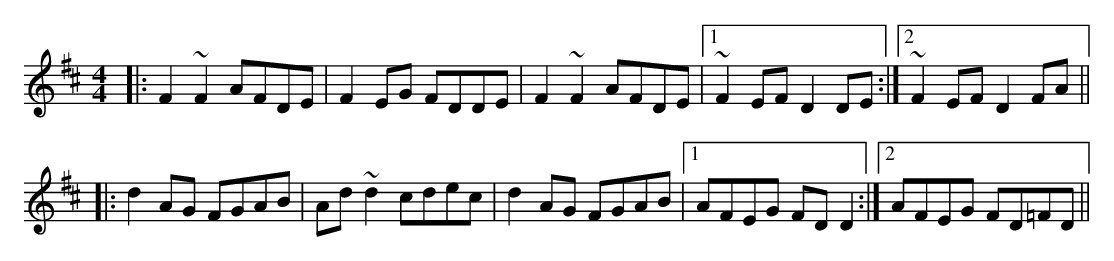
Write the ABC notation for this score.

X:1
M:4/4
K:D
|:F2~F2AFDE|F2EG FDDE|F2~F2AFDE|1 ~F2EF D2DE:|2 ~F2EF D2FA||
|:d2AG FGAB|Ad ~d2cdec|d2AG FGAB|1 AFEG FD D2:|2 AFEG FD=FD||
